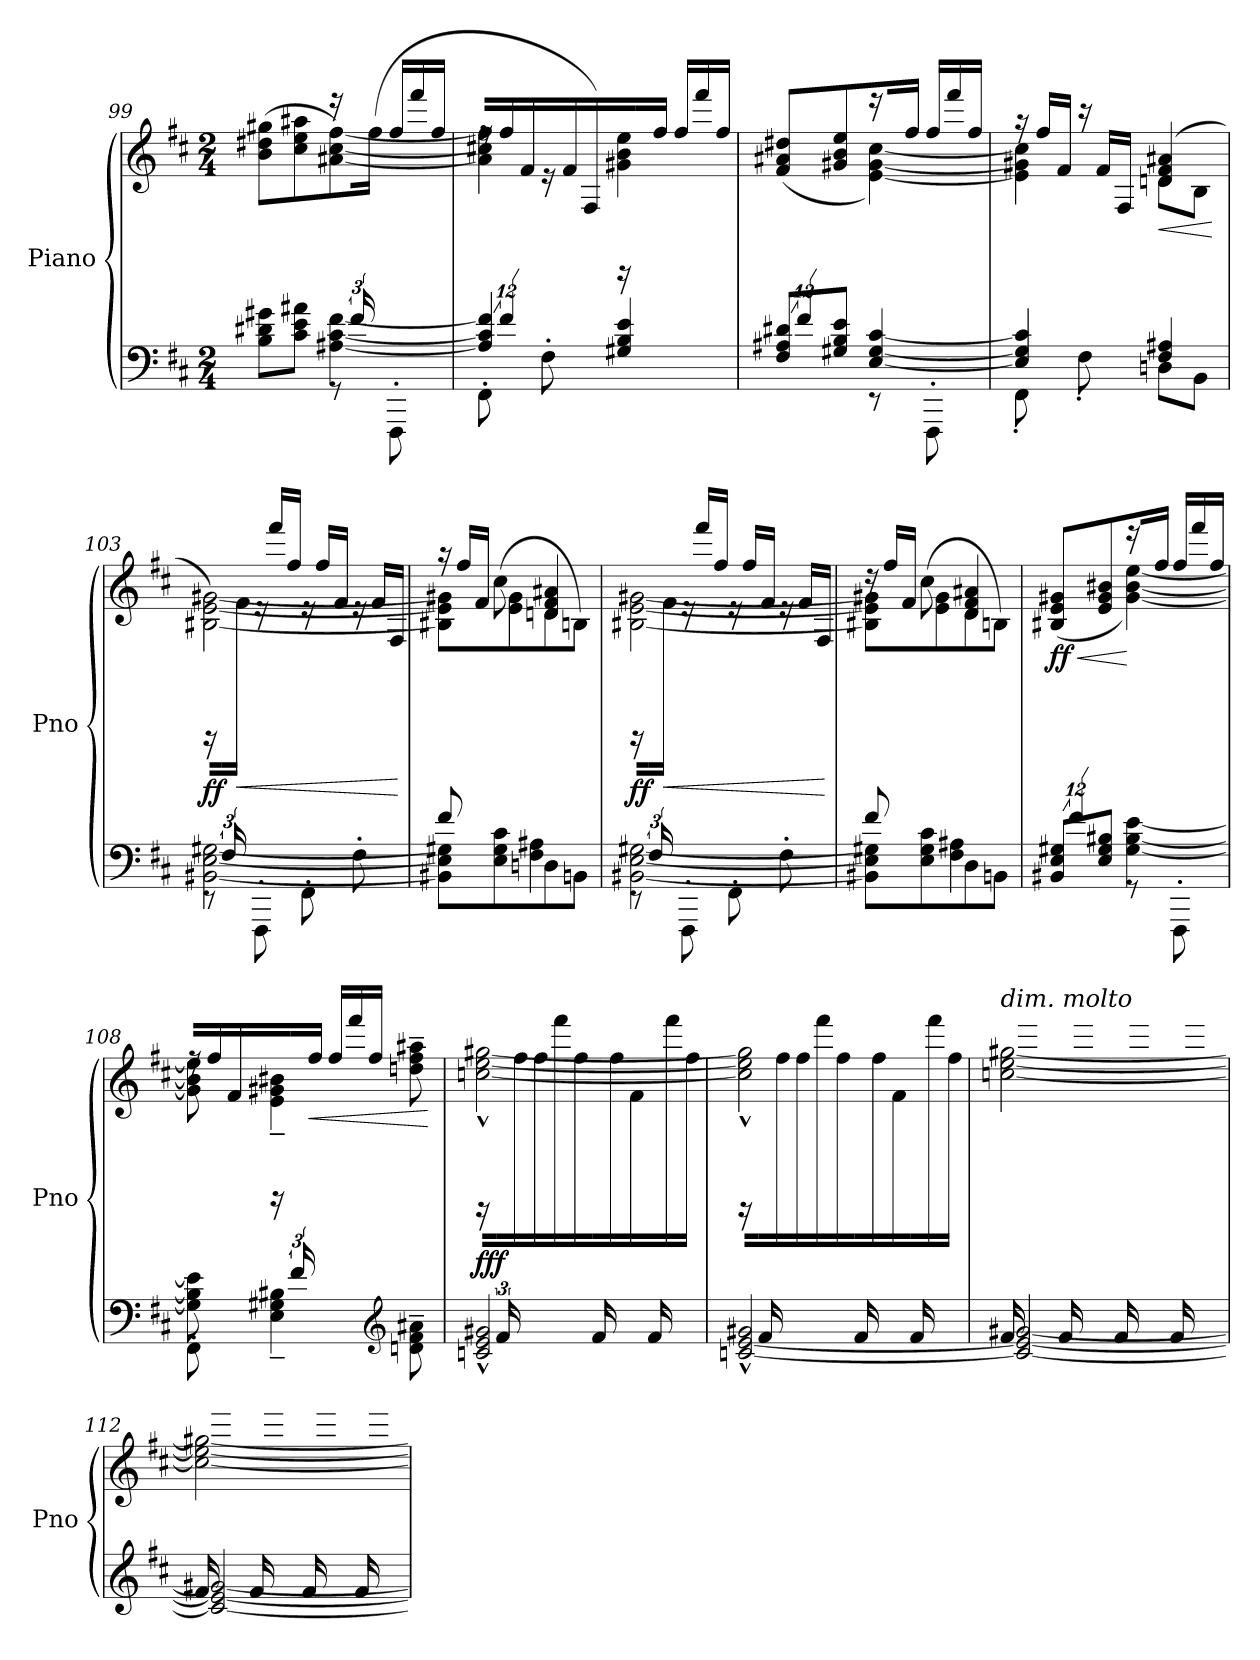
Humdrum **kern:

**kern	**kern	**dynam
*part1	*part1	*part1
*staff2	*staff1	*staff1/2
*I"Piano	*	*
*I'Pno	*	*
!!LO:PB:g=z
*clefF4	*clefG2	*
*k[f#c#]	*k[f#c#]	*
*M2/4	*M2/4	*
=99	=99	=99
*^	*^	*
*	*^	*	*	*
24%7ryy	8B\ 8d#X\ 8g#X\L	4ryy	(>8b\ 8dd#X\ 8gg#X\L	4ryy	.
.	8c#\ 8e\ 8a#X\J	.	8cc#\ 8ee\ 8aa#X\J	.	.
*	*	*	*Xtuplet	*	*
.	[4A#X\ [4c#\ [4f#\	8rGG	24reee	[4a#X\ [4cc#\ [4ff#\)	.
24f#/LL	.	.	24ryy	.	.
6ryy	.	.	(>24ff#\JJ	.	.
.	.	8FFF#'\	24ff#/LL	.	.
.	.	.	24fff#/	.	.
.	.	.	24ff#/JJ	.	.
=100	=100	=100	=100	=100	=100
24%7ryy	4A#/] 4c#/] 4f#/]	8FF#'\	24rff	4a#\] 4cc#X\] 4ff#\]	.
.	.	.	24ff#/LL	.	.
.	.	.	24f#/JJ	.	.
.	.	8F#'\	24re	.	.
.	.	.	24f#/LL	.	.
.	.	.	24F#/JJ)	.	.
.	4G#X/ 4B/ 4e/	4ryy	24rAAA	4g#X\ 4b\ 4ee\	.
(>24f#/LL	.	.	24ryy	.	.
6ryy	.	.	24ff#\JJ	.	.
.	.	.	24ff#/LL	.	.
.	.	.	24fff#/	.	.
.	.	.	24ff#/JJ)	.	.
=101	=101	=101	=101	=101	=101
24%7ryy	8F#/ 8A#X/ 8d#X/L	4ryy	(>8f#/ 8a#X/ 8dd#X/L	4ryy	.
.	8G#X/ 8B/ 8e/J	.	8g#X/ 8b/ 8ee/J	.	.
.	[4E/ [4G#/ [4c#/	8r	24reee	[4e\ [4g#\ [4cc#\)	.
(>24f#/LL	.	.	24ryy	.	.
6ryy	.	.	24ff#\JJ	.	.
.	.	8FFF#'\	24ff#/LL	.	.
.	.	.	24fff#/	.	.
.	.	.	24ff#/JJ	.	.
*	*v	*v	*	*	*
!!LO:LB:g=z	!!
=102	=102	=102	=102	=102
4E/] 4G#/] 4c#/]	8FF#'\	24raa	4e\] 4g#X\] 4cc#\]	.
.	.	24ff#/LL	.	.
.	.	24f#/JJ	.	.
.	8F#'\	24r	.	.
.	.	24f#/LL	.	.
.	.	24F#/JJ)	.	.
!	!	!	!	!LO:HP:b
4F#/ 4A#X/	8Dn\L	(<4dn/ 4f#/ 4a#X/	8d\L	<
.	8BB\J	.	8B\J	.
*v	*v	*	*	*
*	*v	*v	*
.	.	[
=103	=103	=103
*^	*^	*
*	*^	*	*	*
!	!	!	!	!	!LO:DY:b
24ryy	[2BB#X\ [2E\ [2G#X\	8rEE	24rBBBB	[2B#X\ [2e\ [2g#X\)	ff
(>24F#/LL	.	.	24ryy	.	.
!	!	!	!	!	!LO:HP:b
12%5ryy	.	.	24f#\JJ	.	<
.	.	8FFF#'\	24re	.	.
.	.	.	24fff#/LL	.	.
.	.	.	24ff#/JJ	.	.
.	.	8FF#'\	24re	.	.
.	.	.	24ff#/LL	.	.
.	.	.	24f#/JJ	.	.
.	.	8F#'\	24re	.	.
.	.	.	24f#/LL	.	.
.	.	.	24F#/JJ	.	.
*v	*v	*v	*	*	*
*	*v	*v	*
.	.	[
=104	=104	=104
*^	*^	*
8BB#X\] 8E\] 8G#X\]L	8f#/	24raa	8B#X\] 8e\] 8g#X\]L	.
.	.	24ff#/LL	.	.
.	.	24f#/JJ)	.	.
8E\ 8G#\ 8c#\	8ryy	(>8cc#\	8e\ 8g#\	.
8Dn\	4F#\ 4A#X\	4dn/ 4f#/ 4a#X/	8d\	.
8BBn\J	.	.	8Bn\J)	.
!!LO:LB:g=z	!!
=105	=105	=105	=105	=105
*	*^	*	*	*
!	!	!	!	!	!LO:DY:b
24ryy	[2BB#X\ [2E\ [2G#X\	8rEE	24rBBBB	[2B#X\ [2e\ [2g#X\	ff
(>24F#/LL	.	.	24ryy	.	.
!	!	!	!	!	!LO:HP:b
12%5ryy	.	.	24f#\JJ	.	<
.	.	8FFF#'\	24re	.	.
.	.	.	24fff#/LL	.	.
.	.	.	24ff#/JJ	.	.
.	.	8FF#'\	24re	.	.
.	.	.	24ff#/LL	.	.
.	.	.	24f#/JJ	.	.
.	.	8F#'\	24re	.	.
.	.	.	24f#/LL	.	.
.	.	.	24F#/JJ	.	.
*v	*v	*v	*	*	*
*	*v	*v	*
.	.	[
=106	=106	=106
*^	*^	*
8BB#X\] 8E\] 8G#X\]L	8f#/	24rdd	8B#X\] 8e\] 8g#X\]L	.
.	.	24ff#/LL	.	.
.	.	24f#/JJ)	.	.
8E\ 8G#\ 8c#\	8ryy	(>8cc#\	8e\ 8g#\	.
8D\	4F#\ 4A#X\	4d/ 4f#/ 4a#X/	8d\	.
8BBn\J	.	.	8Bn\J)	.
=107	=107	=107	=107	=107
*	*^	*	*	*
!	!	!	!	!	!LO:HP:b
!	!	!	!	!	!LO:DY:n=1:b
24%7ryy	8BB#X/ 8E/ 8G#X/L	4ryy	(>8B#X/ 8e/ 8g#X/L	4ryy	< ff
.	8E/ 8G#/ 8B#X/J	.	8e/ 8g#/ 8b#X/J	.	.
.	[4G#\ [4B#\ [4e\	8rGG	24reee	[4g#\ [4b#\ [4ee\)	[
(>24f#/LL	.	.	24ryy	.	.
6ryy	.	.	24ff#\JJ	.	.
.	.	8FFF#'\	24ff#/LL	.	.
.	.	.	24fff#/	.	.
.	.	.	24ff#/JJ	.	.
!!LO:LB:g=z	!!
=108	=108	=108	=108	=108	=108
6ryy	8G#\] 8B#\] 8e\]	8FF#'\	24rff	8g#\] 8b#\] 8ee\]	.
.	.	.	24ff#/LL	.	.
.	.	.	24f#/JJ)	.	.
.	4E\~ 4G#X\~ 4B#X\~	4.ryy	24rAAA	4e\~ 4g#X\~ 4b#X\~	.
(>24f#/LL	.	.	24ryy	.	.
!	!	!	!	!	!LO:HP:b
24%7ryy	.	.	24ff#\JJ	.	<
.	.	.	24ff#/LL	.	.
.	.	.	24fff#/	.	.
.	.	.	24ff#/JJ	.	.
*clefG2	*	*	*	*	*
.	8dn\~ 8f#\~ 8a#X\~	.	8ddn\~ 8ff#\~ 8aa#X\~)	8ryy	.
*v	*v	*v	*	*	*
*	*v	*v	*
.	.	[
=109	=109	=109
*^	*^	*
!	!	!	!	!LO:DY:b
24ryy	2cn/^^ 2e/^^ 2g#X/^^	24rFFF	[2ccn\^^ [2ee\^^ [2gg#X\^^	fff
(>24f#/LL	.	24ryy	.	.
6ryy	.	24ff#\JJ	.	.
.	.	24ff#/LL	.	.
.	.	24fff#/	.	.
.	.	24ff#/JJ	.	.
*Xtuplet	*	*	*	*
24f#/LL	.	24ryy	.	.
12ryy	.	24ff#\	.	.
.	.	24f#\JJ	.	.
24f#/LL	.	24ryy	.	.
12ryy	.	24fff#\	.	.
.	.	24ff#\JJ)	.	.
=110	=110	=110	=110	=110
24ryy	[2cn/^^ [2e/^^ 2g#X/^^	24rFFF	2cc\]^^ 2ee\]^^ 2gg#\]^^	.
(>24f#/LL	.	24ryy	.	.
6ryy	.	24ff#\JJ	.	.
.	.	24ff#/LL	.	.
.	.	24fff#/	.	.
.	.	24ff#/JJ	.	.
24f#/LL	.	24ryy	.	.
12ryy	.	24ff#\	.	.
.	.	24f#\JJ	.	.
24f#/LL	.	24ryy	.	.
12ryy	.	24fff#\	.	.
.	.	24ff#\JJ)	.	.
!!LO:LB:g=z	!!
=111	=111	=111	=111	=111
!	!	!LO:TX:a:i:t=dim.     molto	!	!
24f#/LL	2cn/_ 2e/_ [2g#X/	24ryy	[2ccn\ [2ee\ [2gg#X\	.
12ryy	.	24fff#\	.	.
.	.	24ff#\JJ	.	.
24f#/LL	.	24ryy	.	.
12ryy	.	24fff#\	.	.
.	.	24ff#\JJ	.	.
24f#/LL	.	24ryy	.	.
12ryy	.	24fff#\	.	.
.	.	24ff#\JJ	.	.
24f#/LL	.	24ryy	.	.
12ryy	.	24fff#\	.	.
.	.	24ff#\JJ	.	.
=112	=112	=112	=112	=112
24f#/LL	2cn/_ 2e/_ 2g#X/_	24ryy	2ccn\_ 2ee\_ 2gg#X\_	.
12ryy	.	24fff#\	.	.
.	.	24ff#\JJ	.	.
24f#/LL	.	24ryy	.	.
12ryy	.	24fff#\	.	.
.	.	24ff#\JJ	.	.
24f#/LL	.	24ryy	.	.
12ryy	.	24fff#\	.	.
.	.	24ff#\JJ	.	.
24f#/LL	.	24ryy	.	.
12ryy	.	24fff#\	.	.
.	.	24ff#\JJ	.	.
*v	*v	*	*	*
*	*v	*v	*
=	=	=
*-	*-	*-
